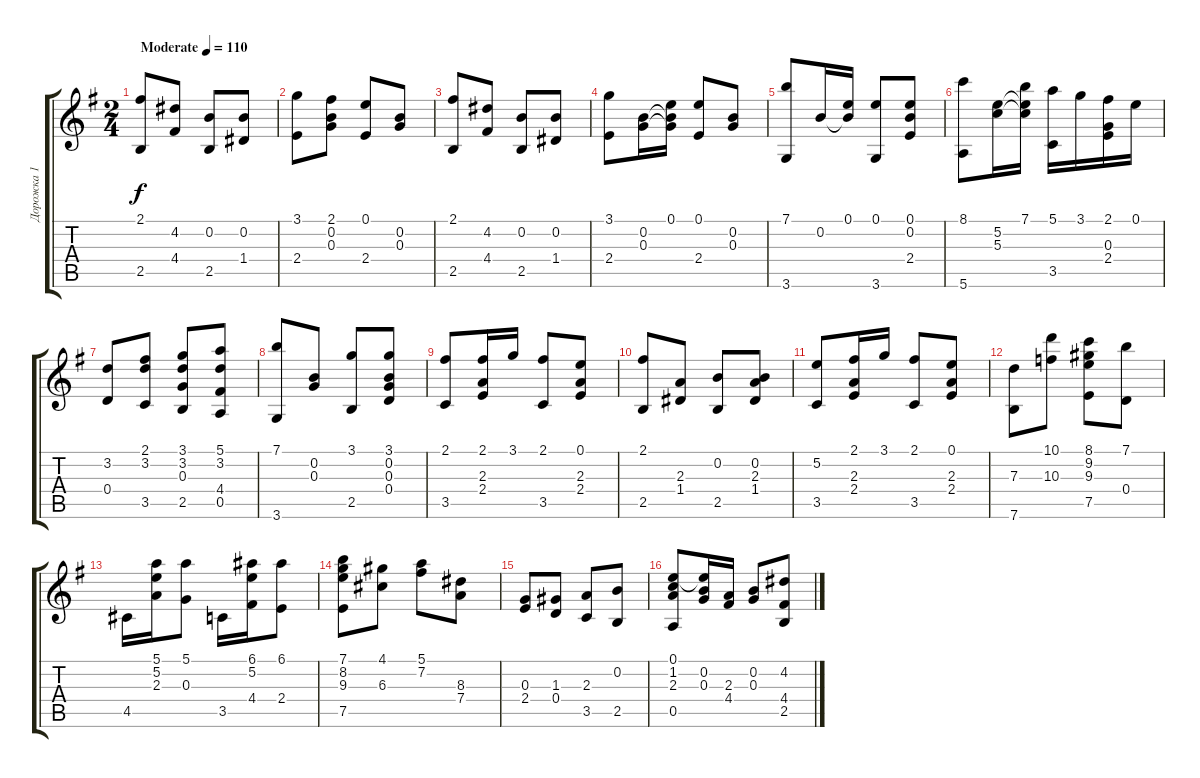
\track ("Дорожка 1" "Дорожка 1") {instrument acousticguitarnylon}
\staff {score tabs}
\tuning (E4 B3 G3 D3 A2 E2) {hide}
\ts (2 4)
\tempo (110 "Moderate")
\clef g2
\ks g
(2.1 2.5).8{dy f instrument acousticguitarnylon} (4.2 4.4).8 (0.2 2.5).8 (0.2 1.4).8 |
(3.1 2.4).8 (2.1 0.2 0.3).8 (0.1 2.4).8 (0.2 0.3).8 |
(2.1 2.5).8 (4.2 4.4).8 (0.2 2.5).8 (0.2 1.4).8 |
(3.1 2.4).8 (0.2 0.3).16 (0.1 0.2{t} 0.3{t}).16 (0.1 2.4).8 (0.2 0.3).8 |
(7.1 3.6).8 0.2.16 (0.1 0.2{t}).16 (0.1 3.6).8 (0.1 0.2 2.4).8 |
(8.1 5.6).8 (5.2 5.3).16 (7.1 5.2{t} 5.3{t}).16 (5.1 3.5).16 3.1.16 (2.1 0.3 2.4).16 0.1.16 |
(3.2 0.4).8 (2.1 3.2 3.5).8 (3.1 3.2 0.3 2.5).8 (5.1 3.2 4.4 0.5).8 |
(7.1 3.6).8 (0.2 0.3).8 (3.1 2.5).8 (3.1 0.2 0.3 0.4).8 |
(2.1 3.5).8 (2.1 2.3 2.4).16 3.1.16 (2.1 3.5).8 (0.1 2.3 2.4).8 |
(2.1 2.5).8 (2.3 1.4).8 (0.2 2.5).8 (0.2 2.3 1.4).8 |
(5.2 3.5).8 (2.1 2.3 2.4).16 3.1.16 (2.1 3.5).8 (0.1 2.3 2.4).8 |
(7.3 7.6).8 (10.1 10.3).8 (8.1 9.2 9.3 7.5).8 (7.1 0.4).8 |
4.5.16 (5.1 5.2 2.3).16 (5.1 0.3).8 3.5.16 (6.1 5.2 4.4).16 (6.1 2.4).8 |
(7.1 8.2 9.3 7.5).8 (4.1 6.3).8 (5.1 7.2).8 (8.3 7.4).8 |
(0.3 2.4).8 (1.3 0.4).8 (2.3 3.5).8 (0.2 2.5).8 |
(0.1 1.2 2.3 0.5).8 (0.1{t} 0.2 0.3).16 (2.3 4.4).16 (0.2 0.3).8 (4.2 4.4 2.5).8
